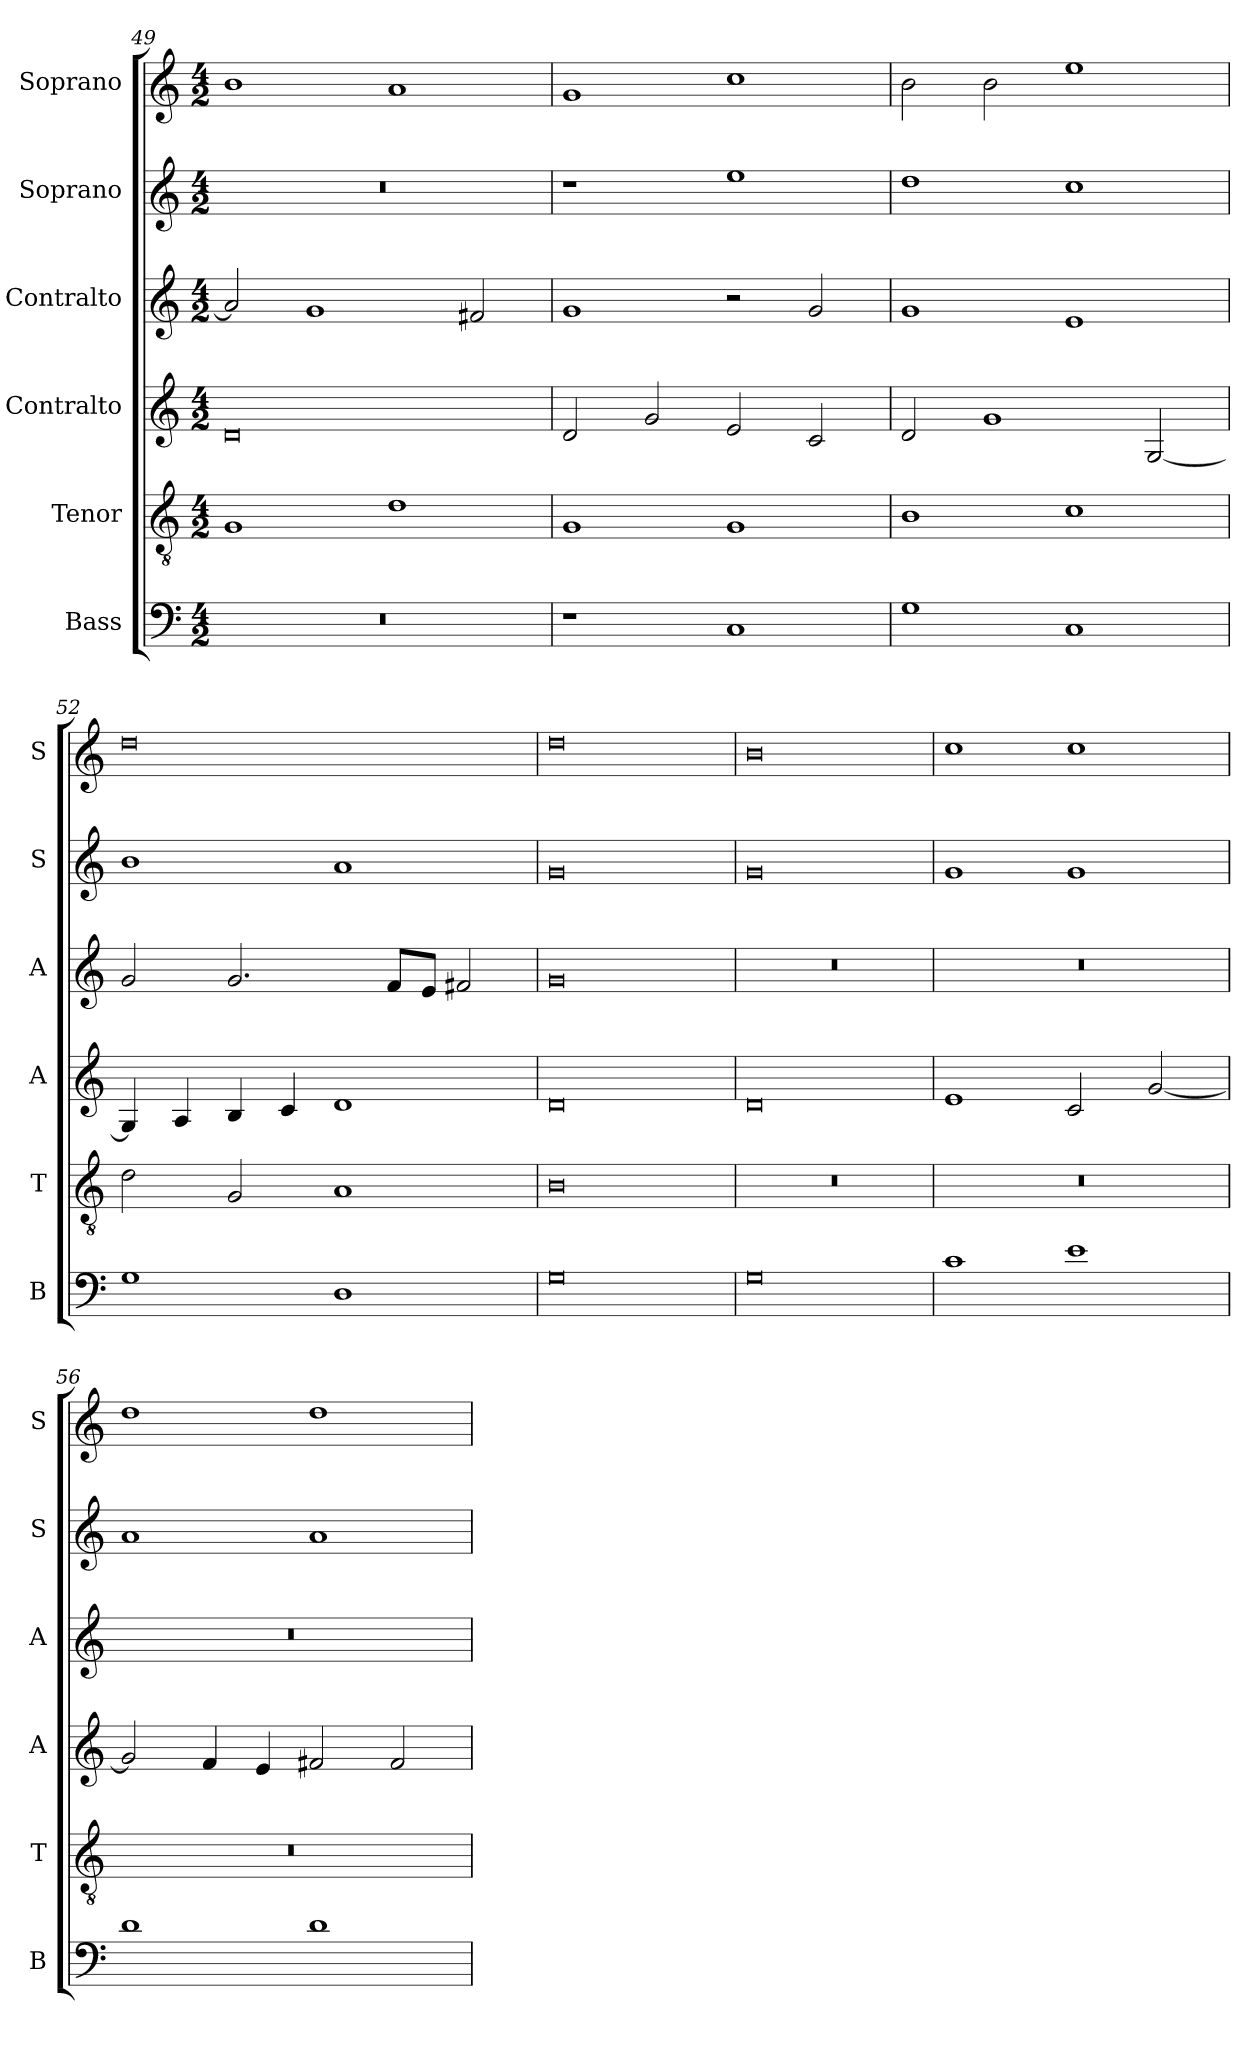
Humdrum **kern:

**kern	**kern	**kern	**kern	**kern	**kern
*part6	*part5	*part4	*part3	*part2	*part1
*staff6	*staff5	*staff4	*staff3	*staff2	*staff1
*I"Bass	*I"Tenor	*I"Contralto	*I"Contralto	*I"Soprano	*I"Soprano
*I'B	*I'T	*I'A	*I'A	*I'S	*I'S
*clefF4	*clefGv2	*clefG2	*clefG2	*clefG2	*clefG2
*k[]	*k[]	*k[]	*k[]	*k[]	*k[]
*C:ion	*C:ion	*C:ion	*C:ion	*C:ion	*C:ion
*M4/2	*M4/2	*M4/2	*M4/2	*M4/2	*M4/2
=49	=49	=49	=49	=49	=49
0r	1G	0d	2a]	0r	1b
.	.	.	1g	.	.
.	1d	.	.	.	1a
.	.	.	2f#X	.	.
=50	=50	=50	=50	=50	=50
1r	1G	2d	1g	1r	1g
.	.	2g	.	.	.
1C	1G	2e	2r	1ee	1cc
.	.	2c	2g	.	.
=51	=51	=51	=51	=51	=51
1G	1B	2d	1g	1dd	2b
.	.	1g	.	.	2b
1C	1c	.	1e	1cc	1ee
.	.	[2G	.	.	.
=52	=52	=52	=52	=52	=52
1G	2d	4G]	2g	1b	0dd
.	.	4A	.	.	.
.	2G	4B	2.g	.	.
.	.	4c	.	.	.
1D	1A	1d	.	1a	.
.	.	.	8f/L	.	.
.	.	.	8e/J	.	.
.	.	.	2f#X	.	.
=53	=53	=53	=53	=53	=53
0G	0B	0d	0g	0g	0dd
=54	=54	=54	=54	=54	=54
0G	0r	0d	0r	0g	0b
=55	=55	=55	=55	=55	=55
1c	0r	1e	0r	1g	1cc
1e	.	2c	.	1g	1cc
.	.	[2g	.	.	.
=56	=56	=56	=56	=56	=56
1d	0r	2g]	0r	1a	1dd
.	.	4f	.	.	.
.	.	4e	.	.	.
1d	.	2f#X	.	1a	1dd
.	.	2f#	.	.	.
=	=	=	=	=	=
*-	*-	*-	*-	*-	*-
